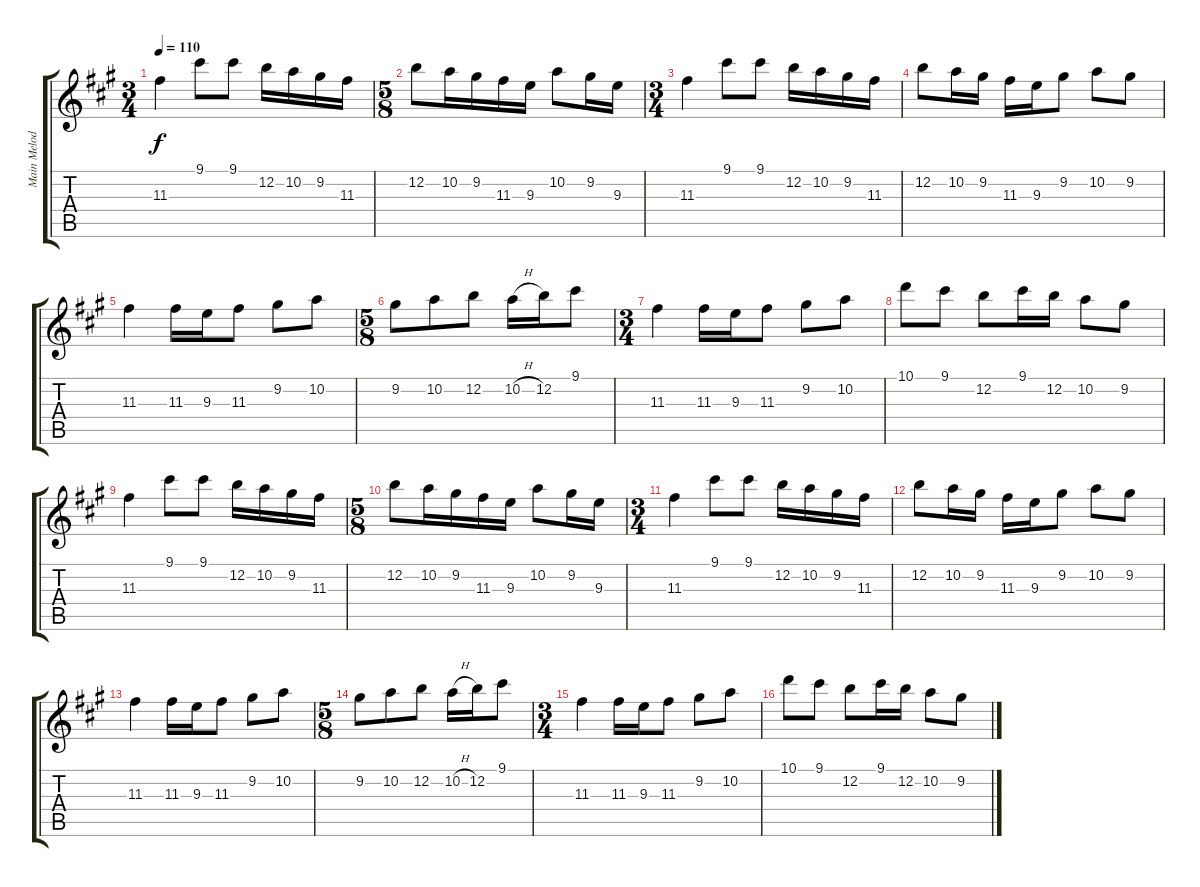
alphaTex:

\track ("Main Melody" "Main Melod") {instrument distortionguitar}
\staff {score tabs}
\tuning (E4 B3 G3 D3 A2 E2) {hide}
\ts (3 4)
\tempo 110
\clef g2
\ks a
11.3.4{dy f} 9.1.8 9.1.8 12.2.16 10.2.16 9.2.16 11.3.16 |
\ts (5 8)
12.2.8 10.2.16 9.2.16 11.3.16 9.3.16 10.2.8 9.2.16 9.3.16 |
\ts (3 4)
11.3.4 9.1.8 9.1.8 12.2.16 10.2.16 9.2.16 11.3.16 |
12.2.8 10.2.16 9.2.16 11.3.16 9.3.16 9.2.8 10.2.8 9.2.8 |
11.3.4 11.3.16 9.3.16 11.3.8 9.2.8 10.2.8 |
\ts (5 8)
9.2.8 10.2.8 12.2.8 10.2{h}.16 12.2.16 9.1.8 |
\ts (3 4)
11.3.4 11.3.16 9.3.16 11.3.8 9.2.8 10.2.8 |
10.1.8 9.1.8 12.2.8 9.1.16 12.2.16 10.2.8 9.2.8 |
11.3.4 9.1.8 9.1.8 12.2.16 10.2.16 9.2.16 11.3.16 |
\ts (5 8)
12.2.8 10.2.16 9.2.16 11.3.16 9.3.16 10.2.8 9.2.16 9.3.16 |
\ts (3 4)
11.3.4 9.1.8 9.1.8 12.2.16 10.2.16 9.2.16 11.3.16 |
12.2.8 10.2.16 9.2.16 11.3.16 9.3.16 9.2.8 10.2.8 9.2.8 |
11.3.4 11.3.16 9.3.16 11.3.8 9.2.8 10.2.8 |
\ts (5 8)
9.2.8 10.2.8 12.2.8 10.2{h}.16 12.2.16 9.1.8 |
\ts (3 4)
11.3.4 11.3.16 9.3.16 11.3.8 9.2.8 10.2.8 |
10.1.8 9.1.8 12.2.8 9.1.16 12.2.16 10.2.8 9.2.8
